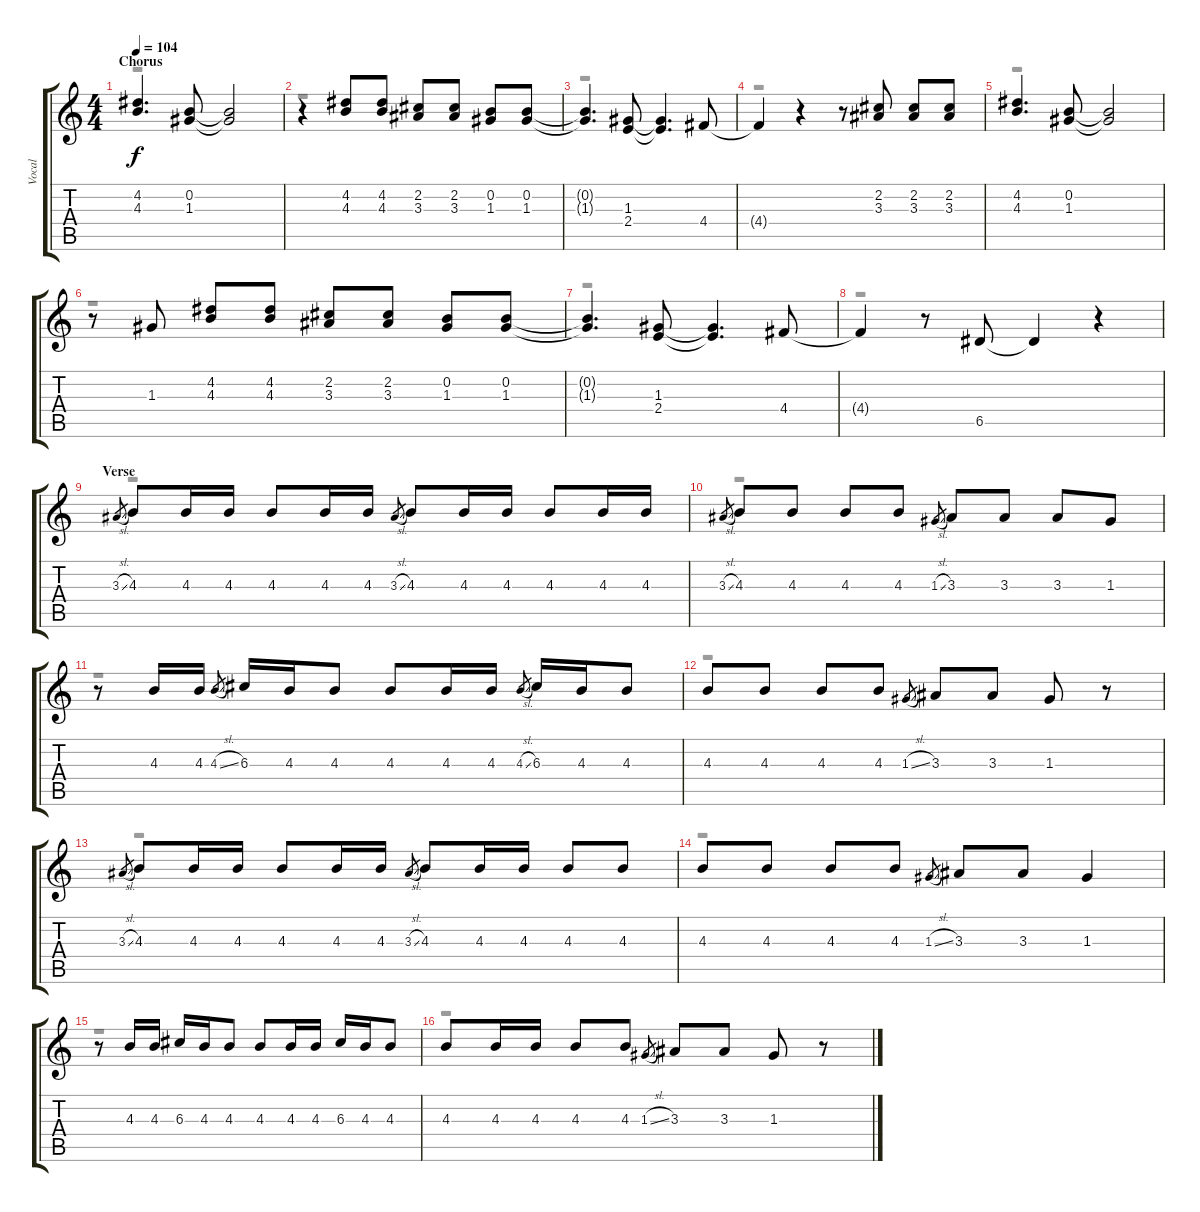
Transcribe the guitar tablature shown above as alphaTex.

\track ("Vocal" "Vocal") {instrument electricbassfinger}
\staff {score tabs}
\tuning (E4 B3 G3 D3 A2 E2) {hide}
\voice
\ts (4 4)
\section ("" "Chorus")
\tempo 104
\clef g2
\ks c
(4.2 4.3).4{d dy f} (0.2 1.3).8 (0.2{t} 1.3{t}).2 |
r.4 (4.2 4.3).8 (4.2 4.3).8 (2.2 3.3).8 (2.2 3.3).8 (0.2 1.3).8 (0.2 1.3).8 |
(0.2{t} 1.3{t}).4{d} (1.3 2.4).8 (1.3{t} 2.4{t}).4{d} 4.4.8 |
4.4{t}.4 r.4 r.8 (2.2 3.3).8 (2.2 3.3).8 (2.2 3.3).8 |
(4.2 4.3).4{d} (0.2 1.3).8 (0.2{t} 1.3{t}).2 |
r.8 1.3.8 (4.2 4.3).8 (4.2 4.3).8 (2.2 3.3).8 (2.2 3.3).8 (0.2 1.3).8 (0.2 1.3).8 |
(0.2{t} 1.3{t}).4{d} (1.3 2.4).8 (1.3{t} 2.4{t}).4{d} 4.4.8 |
4.4{t}.4 r.8 6.5.8 6.5{t}.4 r.4 |
\section ("" "Verse")
3.3{sl}.8{gr} 4.3.8 4.3.16 4.3.16 4.3.8 4.3.16 4.3.16 3.3{sl}.8{gr} 4.3.8 4.3.16 4.3.16 4.3.8 4.3.16 4.3.16 |
3.3{sl}.8{gr} 4.3.8 4.3.8 4.3.8 4.3.8 1.3{sl}.8{gr} 3.3.8 3.3.8 3.3.8 1.3.8 |
r.8 4.3.16 4.3.16 4.3{sl}.8{gr} 6.3.16 4.3.16 4.3.8 4.3.8 4.3.16 4.3.16 4.3{sl}.8{gr} 6.3.16 4.3.16 4.3.8 |
4.3.8 4.3.8 4.3.8 4.3.8 1.3{sl}.8{gr} 3.3.8 3.3.8 1.3.8 r.8 |
3.3{sl}.8{gr} 4.3.8 4.3.16 4.3.16 4.3.8 4.3.16 4.3.16 3.3{sl}.8{gr} 4.3.8 4.3.16 4.3.16 4.3.8 4.3.8 |
4.3.8 4.3.8 4.3.8 4.3.8 1.3{sl}.8{gr} 3.3.8 3.3.8 1.3.4 |
r.8 4.3.16 4.3.16 6.3.16 4.3.16 4.3.8 4.3.8 4.3.16 4.3.16 6.3.16 4.3.16 4.3.8 |
4.3.8 4.3.16 4.3.16 4.3.8 4.3.8 1.3{sl}.8{gr} 3.3.8 3.3.8 1.3.8 r.8
\voice
\clef g2
\ottava regular
\simile none
\ks c
r.1{dy f} |
r.1 |
r.1 |
r.1 |
r.1 |
r.1 |
r.1 |
r.1 |
r.1 |
r.1 |
r.1 |
r.1 |
r.1 |
r.1 |
r.1 |
r.1
